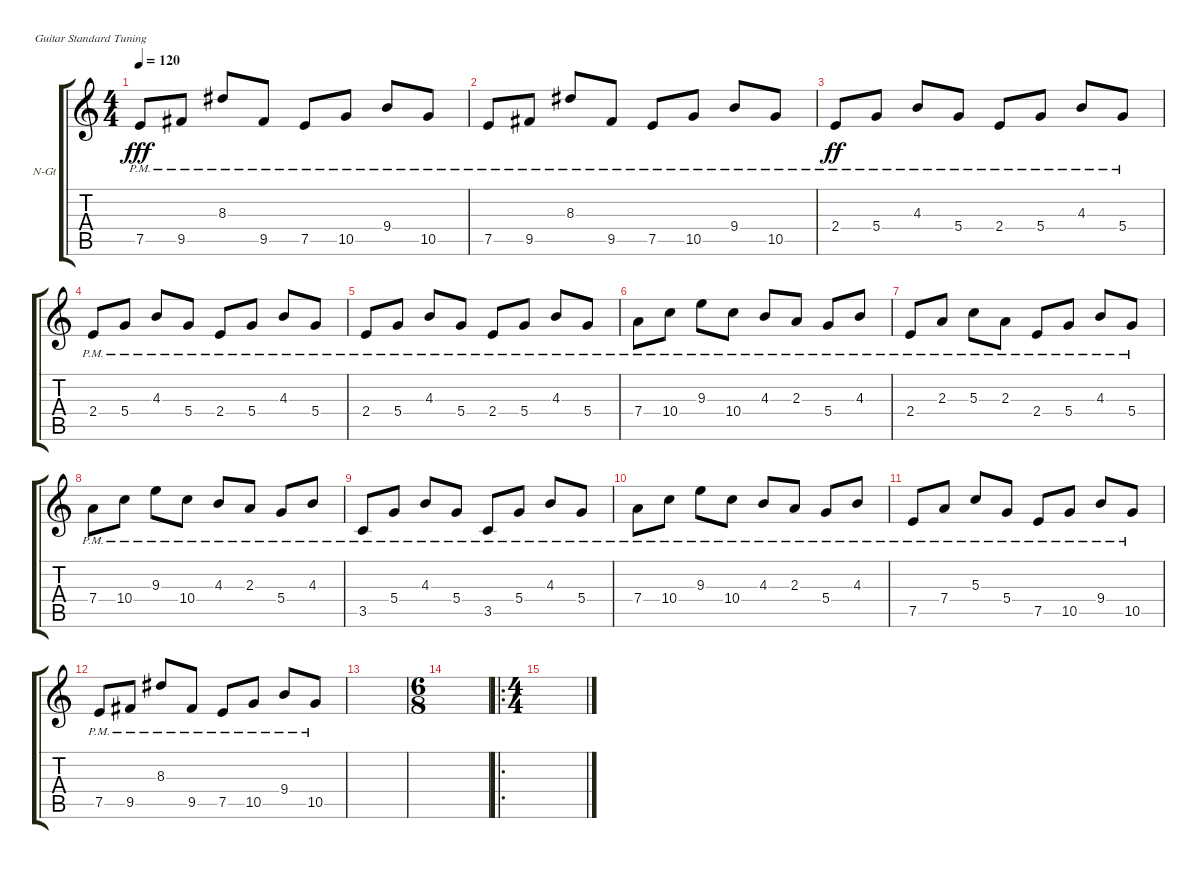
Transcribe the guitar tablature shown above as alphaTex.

\defaultSystemsLayout 4
\bracketExtendMode groupsimilarinstruments
\firstSystemTrackNameOrientation horizontal
\otherSystemsTrackNameOrientation horizontal
\track ("Nylon Guitar" "N-Gt") {instrument acousticguitarnylon}
\staff {score tabs}
\tuning (E4 B3 G3 D3 A2 E2)
\ts (4 4)
\tempo 120
\clef g2
\ks c
7.5{pm}.8{dy fff} 9.5{pm}.8 8.3{pm}.8 9.5{pm}.8 7.5{pm}.8 10.5{pm}.8 9.4{pm}.8 10.5{pm}.8 |
7.5{pm}.8 9.5{pm}.8 8.3{pm}.8 9.5{pm}.8 7.5{pm}.8 10.5{pm}.8 9.4{pm}.8 10.5{pm}.8 |
2.4{pm}.8{dy ff} 5.4{pm}.8 4.3{pm}.8 5.4{pm}.8 2.4{pm}.8 5.4{pm}.8 4.3{pm}.8 5.4{pm}.8 |
2.4{pm}.8 5.4{pm}.8 4.3{pm}.8 5.4{pm}.8 2.4{pm}.8 5.4{pm}.8 4.3{pm}.8 5.4{pm}.8 |
2.4{pm}.8 5.4{pm}.8 4.3{pm}.8 5.4{pm}.8 2.4{pm}.8 5.4{pm}.8 4.3{pm}.8 5.4{pm}.8 |
7.4{pm}.8 10.4{pm}.8 9.3{pm}.8 10.4{pm}.8 4.3{pm}.8 2.3{pm}.8 5.4{pm}.8 4.3{pm}.8 |
2.4{pm}.8 2.3{pm}.8 5.3{pm}.8 2.3{pm}.8 2.4{pm}.8 5.4{pm}.8 4.3{pm}.8 5.4{pm}.8 |
7.4{pm}.8 10.4{pm}.8 9.3{pm}.8 10.4{pm}.8 4.3{pm}.8 2.3{pm}.8 5.4{pm}.8 4.3{pm}.8 |
3.5{pm}.8 5.4{pm}.8 4.3{pm}.8 5.4{pm}.8 3.5{pm}.8 5.4{pm}.8 4.3{pm}.8 5.4{pm}.8 |
7.4{pm}.8 10.4{pm}.8 9.3{pm}.8 10.4{pm}.8 4.3{pm}.8 2.3{pm}.8 5.4{pm}.8 4.3{pm}.8 |
7.5{pm}.8 7.4{pm}.8 5.3{pm}.8 5.4{pm}.8 7.5{pm}.8 10.5{pm}.8 9.4{pm}.8 10.5{pm}.8 |
7.5{pm}.8 9.5{pm}.8 8.3{pm}.8 9.5{pm}.8 7.5{pm}.8 10.5{pm}.8 9.4{pm}.8 10.5{pm}.8 |
|
\ts (6 8)
|
\ro
\ts (4 4)
